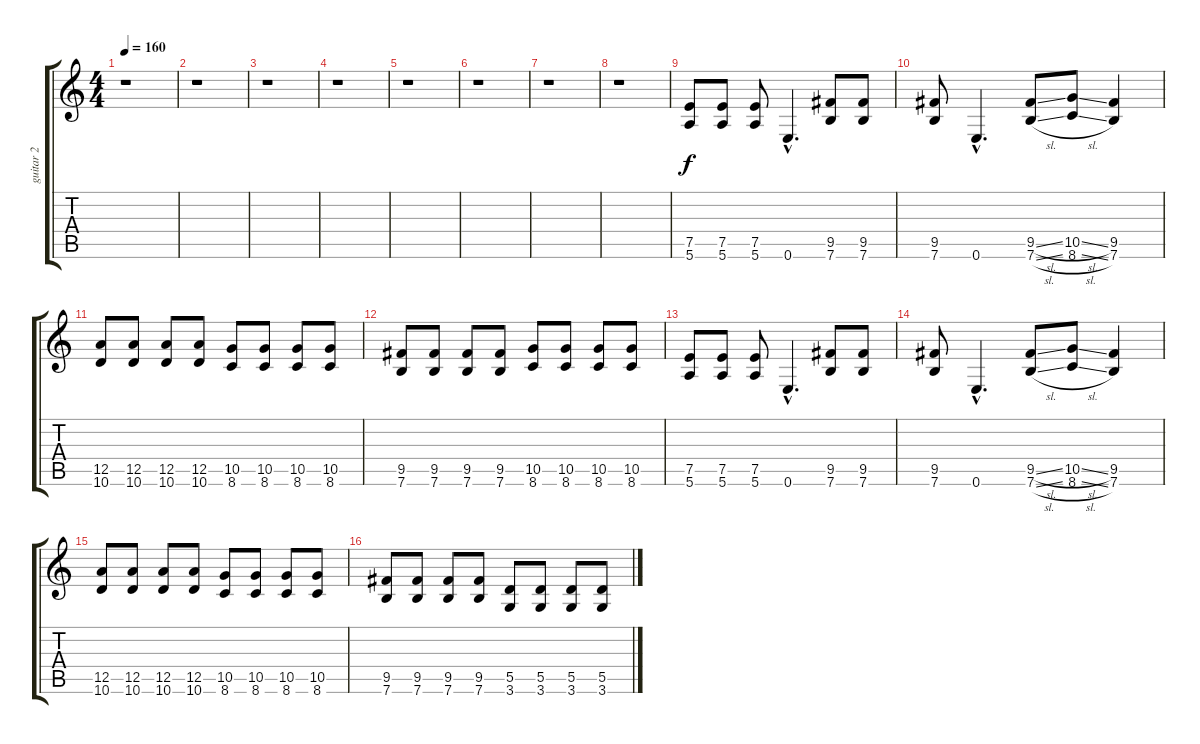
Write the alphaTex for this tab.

\track ("guitar 2" "guitar 2") {instrument overdrivenguitar}
\staff {score tabs}
\tuning (E4 B3 G3 D3 A2 E2) {hide}
\ts (4 4)
\tempo 160
\clef g2
\ks c
r.1{dy f instrument overdrivenguitar} |
r.1 |
r.1 |
r.1 |
r.1 |
r.1 |
r.1 |
r.1 |
(7.5 5.6).8 (7.5 5.6).8 (7.5 5.6).8 0.6{hac}.4{d} (9.5 7.6).8 (9.5 7.6).8 |
(9.5 7.6).8 0.6{hac}.4{d} (9.5{sl} 7.6{sl}).8 (10.5{sl} 8.6{sl}).8 (9.5 7.6).4 |
(12.5 10.6).8 (12.5 10.6).8 (12.5 10.6).8 (12.5 10.6).8 (10.5 8.6).8 (10.5 8.6).8 (10.5 8.6).8 (10.5 8.6).8 |
(9.5 7.6).8 (9.5 7.6).8 (9.5 7.6).8 (9.5 7.6).8 (10.5 8.6).8 (10.5 8.6).8 (10.5 8.6).8 (10.5 8.6).8 |
(7.5 5.6).8 (7.5 5.6).8 (7.5 5.6).8 0.6{hac}.4{d} (9.5 7.6).8 (9.5 7.6).8 |
(9.5 7.6).8 0.6{hac}.4{d} (9.5{sl} 7.6{sl}).8 (10.5{sl} 8.6{sl}).8 (9.5 7.6).4 |
(12.5 10.6).8 (12.5 10.6).8 (12.5 10.6).8 (12.5 10.6).8 (10.5 8.6).8 (10.5 8.6).8 (10.5 8.6).8 (10.5 8.6).8 |
(9.5 7.6).8 (9.5 7.6).8 (9.5 7.6).8 (9.5 7.6).8 (5.5 3.6).8 (5.5 3.6).8 (5.5 3.6).8 (5.5 3.6).8
